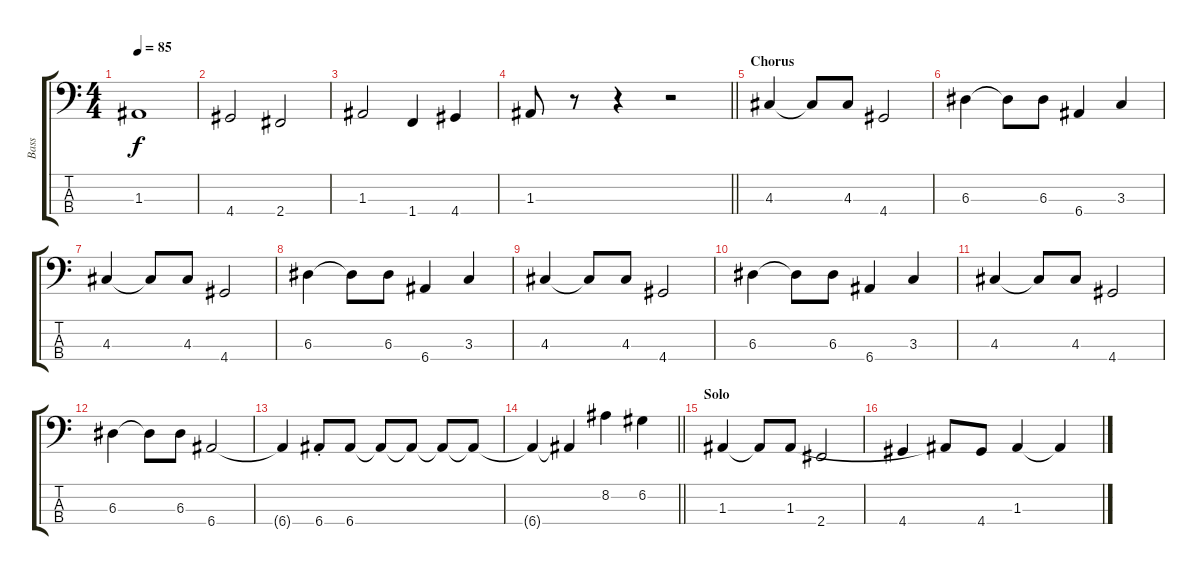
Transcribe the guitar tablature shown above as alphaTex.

\track ("Bass" "Bass") {instrument electricbassfinger}
\staff {score tabs}
\tuning (G2 D2 A1 E1) {hide}
\ts (4 4)
\tempo 85
\clef f4
\ks c
1.3.1{dy f} |
4.4.2 2.4.2 |
1.3.2 1.4.4 4.4.4 |
\barLineRight lightlight
1.3.8 r.8 r.4 r.2 |
\section ("" "Chorus")
4.3.4 4.3{t}.8 4.3.8 4.4.2 |
6.3.4 6.3{t}.8 6.3.8 6.4.4 3.3.4 |
4.3.4 4.3{t}.8 4.3.8 4.4.2 |
6.3.4 6.3{t}.8 6.3.8 6.4.4 3.3.4 |
4.3.4 4.3{t}.8 4.3.8 4.4.2 |
6.3.4 6.3{t}.8 6.3.8 6.4.4 3.3.4 |
4.3.4 4.3{t}.8 4.3.8 4.4.2 |
6.3.4 6.3{t}.8 6.3.8 6.4.2 |
6.4{t}.4 6.4{st}.8 6.4.8 6.4{t}.8 6.4{t}.8 6.4{t}.8 6.4{t}.8 |
\barLineRight lightlight
6.4{t}.4 6.4{t}.4 8.2.4 6.2.4 |
\section ("" "Solo ")
1.3.4 1.3{t}.8 1.3.8 2.4.2 |
4.4.4 1.3{t}.8 4.4.8 1.3.4 1.3{t}.4
